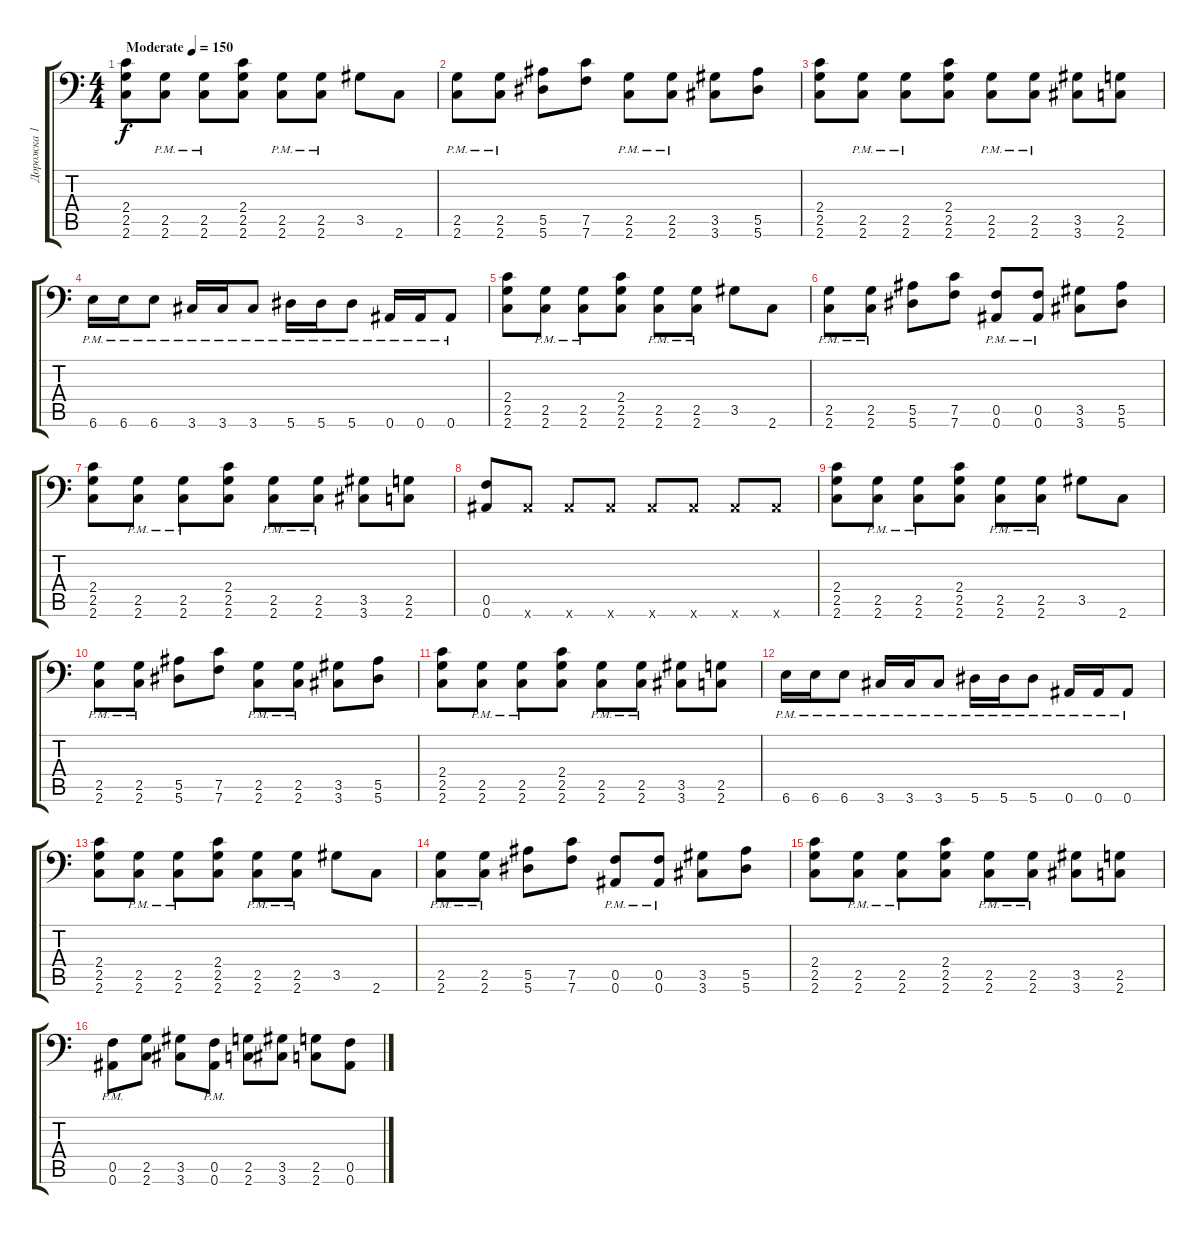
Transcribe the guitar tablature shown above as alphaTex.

\track ("Дорожка 1" "Дорожка 1") {instrument distortionguitar}
\staff {score tabs}
\tuning (C4 G3 Eb3 Bb2 F2 Bb1) {hide}
\ts (4 4)
\tempo (150 "Moderate")
\clef f4
\ks c
(2.4 2.5 2.6).8{dy f instrument distortionguitar} (2.5{pm} 2.6{pm}).8 (2.5{pm} 2.6{pm}).8 (2.4 2.5 2.6).8 (2.5{pm} 2.6{pm}).8 (2.5{pm} 2.6{pm}).8 3.5.8 2.6.8 |
(2.5{pm} 2.6{pm}).8 (2.5{pm} 2.6{pm}).8 (5.5 5.6).8 (7.5 7.6).8 (2.5{pm} 2.6{pm}).8 (2.5{pm} 2.6{pm}).8 (3.5 3.6).8 (5.5 5.6).8 |
(2.4 2.5 2.6).8 (2.5{pm} 2.6{pm}).8 (2.5{pm} 2.6{pm}).8 (2.4 2.5 2.6).8 (2.5{pm} 2.6{pm}).8 (2.5{pm} 2.6{pm}).8 (3.5 3.6).8 (2.5 2.6).8 |
6.6{pm}.16 6.6{pm}.16 6.6{pm}.8 3.6{pm}.16 3.6{pm}.16 3.6{pm}.8 5.6{pm}.16 5.6{pm}.16 5.6{pm}.8 0.6{pm}.16 0.6{pm}.16 0.6{pm}.8 |
(2.4 2.5 2.6).8 (2.5{pm} 2.6{pm}).8 (2.5{pm} 2.6{pm}).8 (2.4 2.5 2.6).8 (2.5{pm} 2.6{pm}).8 (2.5{pm} 2.6{pm}).8 3.5.8 2.6.8 |
(2.5{pm} 2.6{pm}).8 (2.5{pm} 2.6{pm}).8 (5.5 5.6).8 (7.5 7.6).8 (0.5{pm} 0.6{pm}).8 (0.5{pm} 0.6{pm}).8 (3.5 3.6).8 (5.5 5.6).8 |
(2.4 2.5 2.6).8 (2.5{pm} 2.6{pm}).8 (2.5{pm} 2.6{pm}).8 (2.4 2.5 2.6).8 (2.5{pm} 2.6{pm}).8 (2.5{pm} 2.6{pm}).8 (3.5 3.6).8 (2.5 2.6).8 |
(0.5 0.6).8 0.6{x}.8 0.6{x}.8 0.6{x}.8 0.6{x}.8 0.6{x}.8 0.6{x}.8 0.6{x}.8 |
(2.4 2.5 2.6).8 (2.5{pm} 2.6{pm}).8 (2.5{pm} 2.6{pm}).8 (2.4 2.5 2.6).8 (2.5{pm} 2.6{pm}).8 (2.5{pm} 2.6{pm}).8 3.5.8 2.6.8 |
(2.5{pm} 2.6{pm}).8 (2.5{pm} 2.6{pm}).8 (5.5 5.6).8 (7.5 7.6).8 (2.5{pm} 2.6{pm}).8 (2.5{pm} 2.6{pm}).8 (3.5 3.6).8 (5.5 5.6).8 |
(2.4 2.5 2.6).8 (2.5{pm} 2.6{pm}).8 (2.5{pm} 2.6{pm}).8 (2.4 2.5 2.6).8 (2.5{pm} 2.6{pm}).8 (2.5{pm} 2.6{pm}).8 (3.5 3.6).8 (2.5 2.6).8 |
6.6{pm}.16 6.6{pm}.16 6.6{pm}.8 3.6{pm}.16 3.6{pm}.16 3.6{pm}.8 5.6{pm}.16 5.6{pm}.16 5.6{pm}.8 0.6{pm}.16 0.6{pm}.16 0.6{pm}.8 |
(2.4 2.5 2.6).8 (2.5{pm} 2.6{pm}).8 (2.5{pm} 2.6{pm}).8 (2.4 2.5 2.6).8 (2.5{pm} 2.6{pm}).8 (2.5{pm} 2.6{pm}).8 3.5.8 2.6.8 |
(2.5{pm} 2.6{pm}).8 (2.5{pm} 2.6{pm}).8 (5.5 5.6).8 (7.5 7.6).8 (0.5{pm} 0.6{pm}).8 (0.5{pm} 0.6{pm}).8 (3.5 3.6).8 (5.5 5.6).8 |
(2.4 2.5 2.6).8 (2.5{pm} 2.6{pm}).8 (2.5{pm} 2.6{pm}).8 (2.4 2.5 2.6).8 (2.5{pm} 2.6{pm}).8 (2.5{pm} 2.6{pm}).8 (3.5 3.6).8 (2.5 2.6).8 |
(0.5{pm} 0.6{pm}).8 (2.5 2.6).8 (3.5 3.6).8 (0.5{pm} 0.6{pm}).8 (2.5 2.6).8 (3.5 3.6).8 (2.5 2.6).8 (0.5 0.6).8
